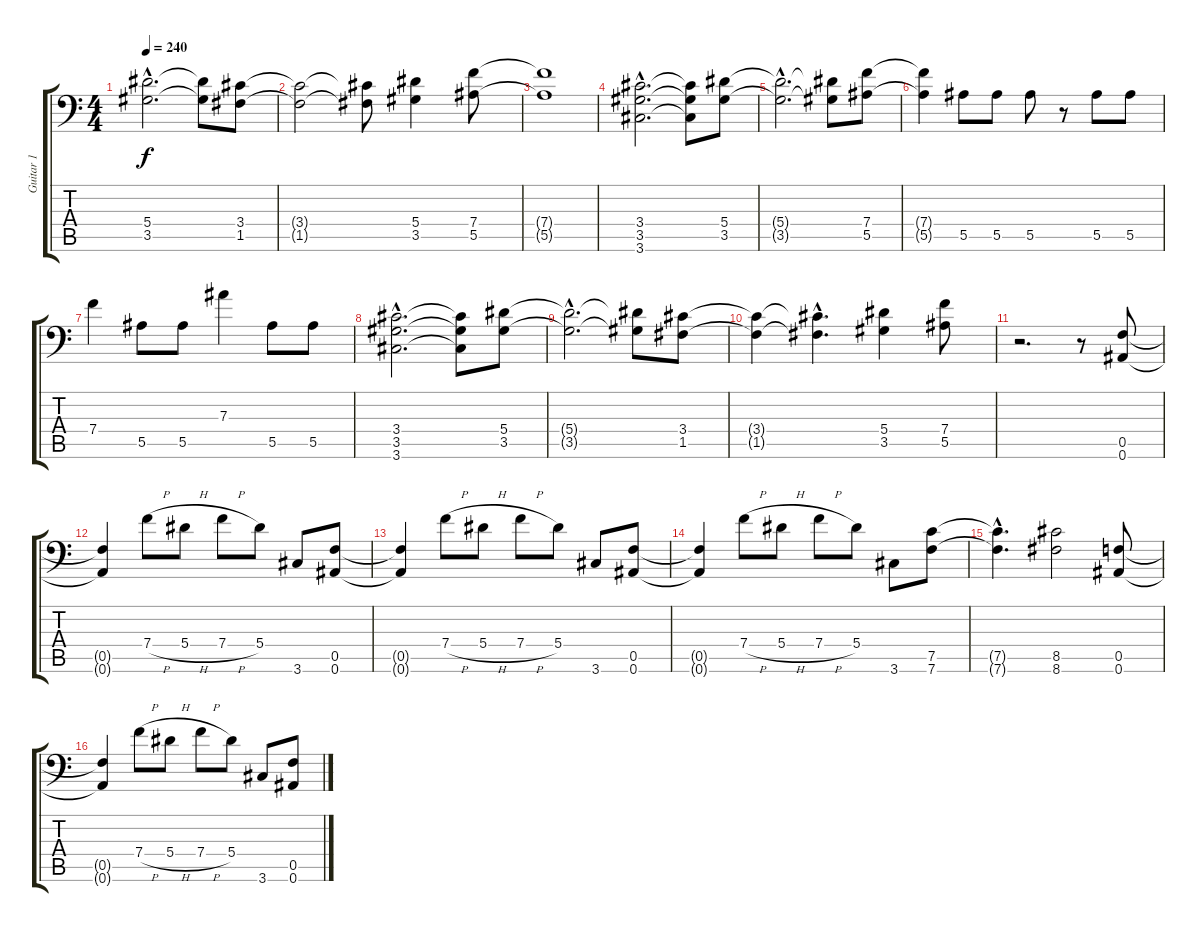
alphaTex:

\track ("Guitar 1" "Guitar 1") {instrument distortionguitar}
\staff {score tabs}
\tuning (C4 G3 Eb3 Bb2 F2 Bb1) {hide}
\ts (4 4)
\tempo 240
\clef f4
\ks c
(5.4{hac t} 3.5{hac t}).2{d dy f} (5.4{t} 3.5{t}).8 (3.4 1.5).8 |
(3.4{t} 1.5{t}).2 (3.4{t} 1.5{t}).8 (5.4 3.5).4 (7.4 5.5).8 |
(7.4{t} 5.5{t}).1 |
(3.4{hac} 3.5{hac} 3.6{hac}).2{d} (3.4{t} 3.5{t} 3.6{t}).8 (5.4 3.5).8 |
(5.4{hac t} 3.5{hac t}).2{d} (5.4{t} 3.5{t}).8 (7.4 5.5).8 |
(7.4{t} 5.5{t}).4 5.5.8 5.5.8 5.5.8 r.8 5.5.8 5.5.8 |
7.4.4 5.5.8 5.5.8 7.3.4 5.5.8 5.5.8 |
(3.4{hac} 3.5{hac} 3.6{hac}).2{d} (3.4{t} 3.5{t} 3.6{t}).8 (5.4 3.5).8 |
(5.4{hac t} 3.5{hac t}).2{d} (5.4{t} 3.5{t}).8 (3.4 1.5).8 |
(3.4{t} 1.5{t}).4 (3.4{hac t} 1.5{hac t}).4{d} (5.4 3.5).4 (7.4 5.5).8 |
r.2{d} r.8 (0.5 0.6).8 |
(0.5{t} 0.6{t}).4 7.4{h}.8 5.4{h}.8 7.4{h}.8 5.4.8 3.6.8 (0.5 0.6).8 |
(0.5{t} 0.6{t}).4 7.4{h}.8 5.4{h}.8 7.4{h}.8 5.4.8 3.6.8 (0.5 0.6).8 |
(0.5{t} 0.6{t}).4 7.4{h}.8 5.4{h}.8 7.4{h}.8 5.4.8 3.6.8 (7.5 7.6).8 |
(7.5{hac t} 7.6{hac t}).4{d} (8.5 8.6).2 (0.5 0.6).8 |
(0.5{t} 0.6{t}).4 7.4{h}.8 5.4{h}.8 7.4{h}.8 5.4.8 3.6.8 (0.5 0.6).8
